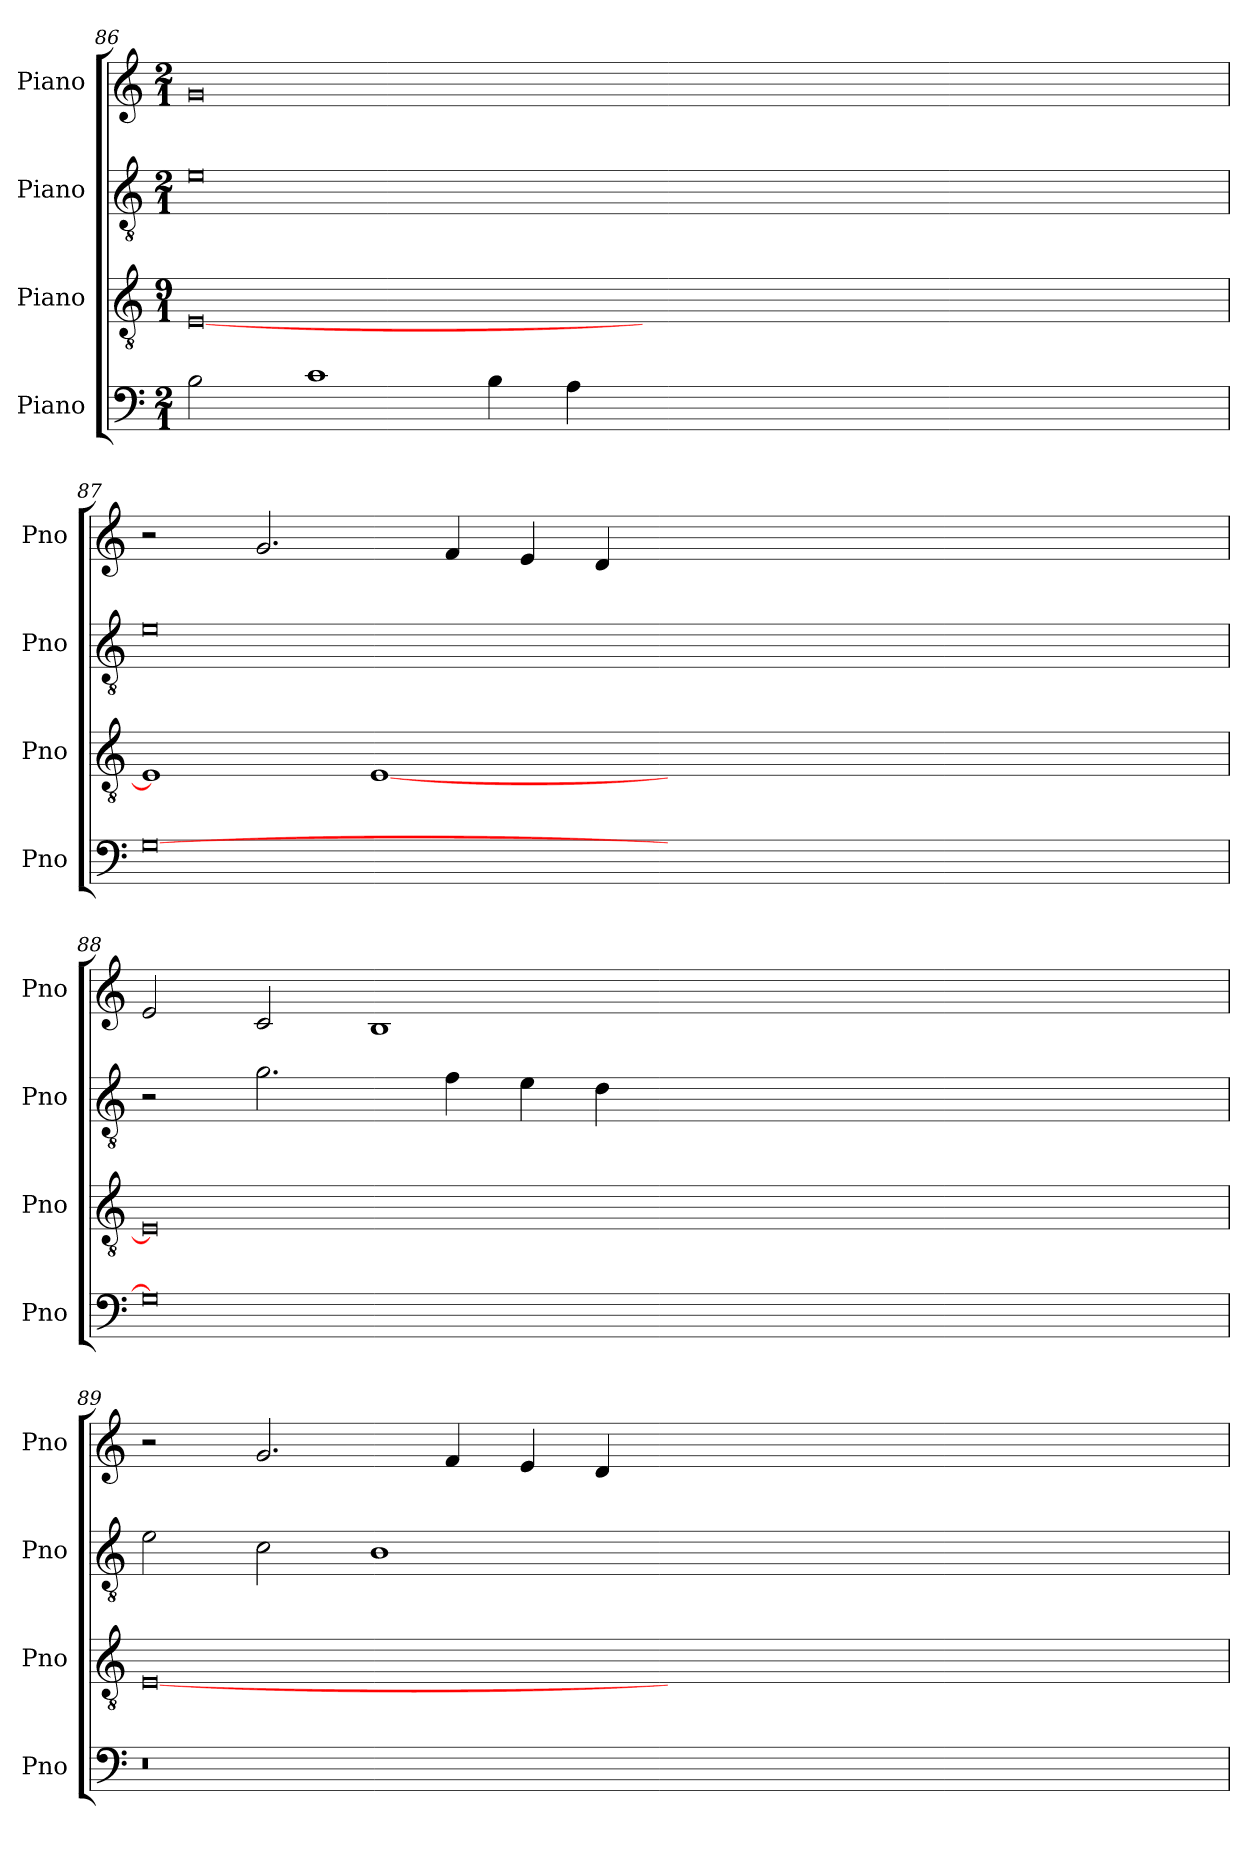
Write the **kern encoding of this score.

**kern	**kern	**kern	**kern
*part4	*part3	*part2	*part1
*staff4	*staff3	*staff2	*staff1
*I"Piano	*I"Piano	*I"Piano	*I"Piano
*I'Pno	*I'Pno	*I'Pno	*I'Pno
*clefF4	*clefGv2	*clefGv2	*clefG2
*k[]	*k[]	*k[]	*k[]
*M2/1	*M9/1	*M2/1	*M2/1
=86	=86	=86	=86
2B\	[0E	0e	0g
1c	.	.	.
4B\	.	.	.
4A\	.	.	.
1%7ryy	1%7ryy	1%7ryy	1%7ryy
!!LO:LB:g=z
=87	=87	=87	=87
[0G	1E]	0e	2r
.	.	.	2.g/
.	[1E	.	.
.	.	.	4f/
.	.	.	4e/
.	.	.	4d/
1%7ryy	1%7ryy	1%7ryy	1%7ryy
=88	=88	=88	=88
0G]	0E]	2r	2e/
.	.	2.g\	2c/
.	.	.	1B
.	.	4f\	.
.	.	4e\	.
.	.	4d\	.
1%7ryy	1%7ryy	1%7ryy	1%7ryy
!!LO:PB:g=z
=89	=89	=89	=89
0r	[0E	2e\	2r
.	.	2c\	2.g/
.	.	1B	.
.	.	.	4f/
.	.	.	4e/
.	.	.	4d/
1%7ryy	1%7ryy	1%7ryy	1%7ryy
=	=	=	=
*-	*-	*-	*-
